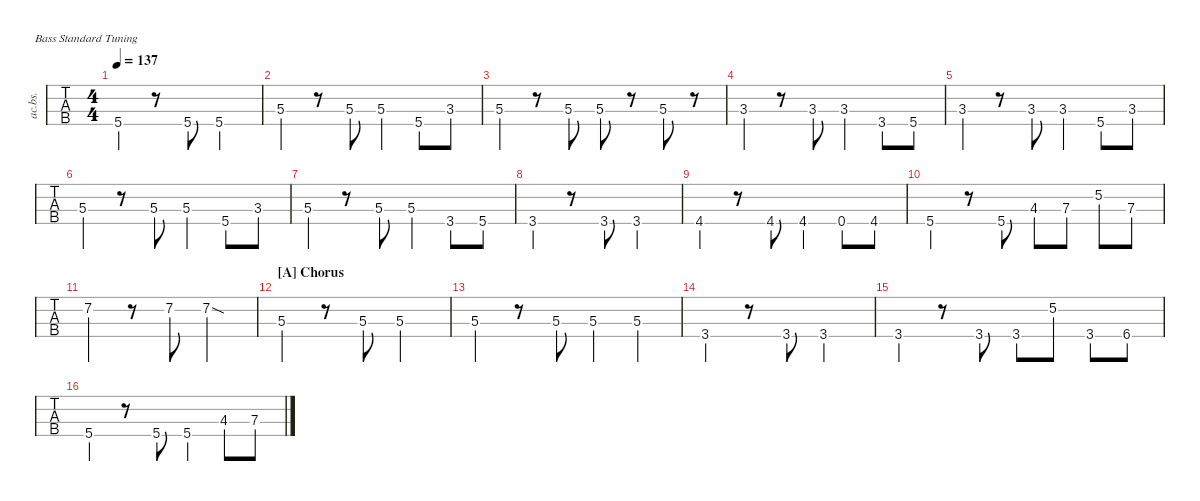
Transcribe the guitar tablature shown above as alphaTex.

\defaultSystemsLayout 4
\hideDynamics
\bracketExtendMode nobrackets
\track ("Acoustic Bass" "ac.bs.") {defaultSystemsLayout 4 instrument acousticbass}
\staff {tabs}
\tuning (G2 D2 A1 E1)
\ts (4 4)
\tempo 137
\clef f4
\ks f
5.4{acc forcenatural}.4{dy mf beam Up} r.8{beam Down} 5.4{acc forcenatural}.8{beam Up} 5.4{acc forcenatural}.2{beam Up} |
5.3{acc forcenatural}.4{beam Down} r.8{beam Down} 5.3{acc forcenatural}.8{beam Down} 5.3{acc forcenatural}.4{beam Down} 5.4{acc forcenatural}.8{beam Up} 3.3{acc forcenatural}.8{beam Up} |
5.3{acc forcenatural}.4{beam Down} r.8{beam Down} 5.3{acc forcenatural}.8{beam Down} 5.3{acc forcenatural}.8{beam Down} r.8{beam Down} 5.3{acc forcenatural}.8{beam Down} r.8{beam Down} |
3.3{acc forcenatural}.4{beam Up} r.8{beam Down} 3.3{acc forcenatural}.8{beam Up} 3.3{acc forcenatural}.4{beam Up} 3.4{acc forcenatural}.8{beam Up} 5.4{acc forcenatural}.8{beam Up} |
3.3{acc forcenatural}.4{beam Up} r.8{beam Down} 3.3{acc forcenatural}.8{beam Up} 3.3{acc forcenatural}.4{beam Up} 5.4{acc forcenatural}.8{beam Up} 3.3{acc forcenatural}.8{beam Up} |
5.3{acc forcenatural}.4{beam Down} r.8{beam Down} 5.3{acc forcenatural}.8{beam Down} 5.3{acc forcenatural}.4{beam Down} 5.4{acc forcenatural}.8{beam Up} 3.3{acc forcenatural}.8{beam Up} |
5.3{acc forcenatural}.4{beam Down} r.8{beam Down} 5.3{acc forcenatural}.8{beam Down} 5.3{acc forcenatural}.4{beam Down} 3.4{acc forcenatural}.8{beam Up} 5.4{acc forcenatural}.8{beam Up} |
3.4{acc forcenatural}.4{beam Up} r.8{beam Down} 3.4{acc forcenatural}.8{beam Up} 3.4{acc forcenatural}.2{beam Up} |
4.4{acc b}.4{beam Up} r.8{beam Down} 4.4{acc b}.8{beam Up} 4.4{acc b}.4{beam Up} 0.4{acc forcenatural}.8{beam Up} 4.4{acc b}.8{beam Up} |
5.4{acc forcenatural}.4{beam Up} r.8{beam Down} 5.4{acc forcenatural}.8{beam Up} 4.3{acc b}.8{beam Down} 7.3{acc forcenatural}.8{beam Down} 5.2{acc forcenatural}.8{beam Down} 7.3{acc forcenatural}.8{beam Down} |
7.2{acc forcenatural}.4{beam Down} r.8{beam Down} 7.2{acc forcenatural}.8{beam Down} 7.2{sod acc forcenatural}.2{beam Down} |
\section ("A" "Chorus")
5.3{acc forcenatural}.4{beam Down} r.8{beam Down} 5.3{acc forcenatural}.8{beam Down} 5.3{acc forcenatural}.2{beam Down} |
5.3{acc forcenatural}.4{beam Down} r.8{beam Down} 5.3{acc forcenatural}.8{beam Down} 5.3{acc forcenatural}.4{beam Down} 5.3{acc forcenatural}.4{beam Down} |
3.4{acc forcenatural}.4{beam Up} r.8{beam Down} 3.4{acc forcenatural}.8{beam Up} 3.4{acc forcenatural}.2{beam Up} |
3.4{acc forcenatural}.4{beam Up} r.8{beam Down} 3.4{acc forcenatural}.8{beam Up} 3.4{acc forcenatural}.8{beam Up} 5.2{acc forcenatural}.8{beam Up} 3.4{acc forcenatural}.8{beam Up} 6.4{acc b}.8{beam Up} |
5.4{acc forcenatural}.4{beam Up} r.8{beam Down} 5.4{acc forcenatural}.8{beam Up} 5.4{acc forcenatural}.4{beam Up} 4.3{acc b}.8{beam Down} 7.3{acc forcenatural}.8{beam Down}
